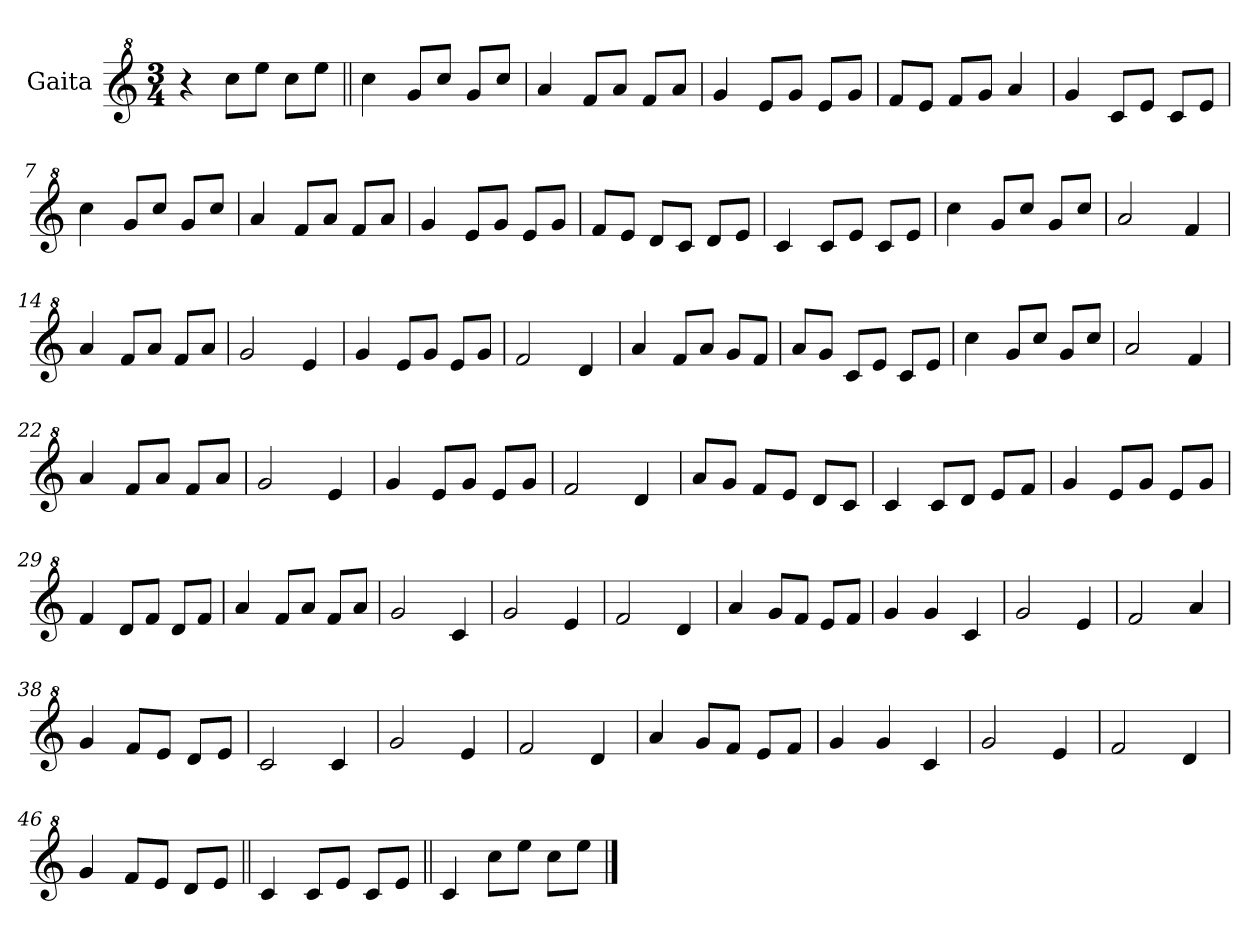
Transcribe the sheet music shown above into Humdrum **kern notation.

**kern
*part1
*staff1
*I"Gaita
*clefG^2
*k[]
*M3/4
*MM200
=1
4r
8ccc\L
8eee\J
8ccc\L
8eee\J
=2||
4ccc\
8gg/L
8ccc/J
8gg/L
8ccc/J
=3
4aa/
8ff/L
8aa/J
8ff/L
8aa/J
=4
4gg/
8ee/L
8gg/J
8ee/L
8gg/J
=5
8ff/L
8ee/J
8ff/L
8gg/J
4aa/
=6
4gg/
8cc/L
8ee/J
8cc/L
8ee/J
=7
4ccc\
8gg/L
8ccc/J
8gg/L
8ccc/J
=8
4aa/
8ff/L
8aa/J
8ff/L
8aa/J
=9
4gg/
8ee/L
8gg/J
8ee/L
8gg/J
!!LO:LB:g=z
=10
8ff/L
8ee/J
8dd/L
8cc/J
8dd/L
8ee/J
=11
4cc/
8cc/L
8ee/J
8cc/L
8ee/J
=12
4ccc\
8gg/L
8ccc/J
8gg/L
8ccc/J
=13
2aa/
4ff/
=14
4aa/
8ff/L
8aa/J
8ff/L
8aa/J
=15
2gg/
4ee/
=16
4gg/
8ee/L
8gg/J
8ee/L
8gg/J
=17
2ff/
4dd/
=18
4aa/
8ff/L
8aa/J
8gg/L
8ff/J
=19
8aa/L
8gg/J
8cc/L
8ee/J
8cc/L
8ee/J
!!LO:LB:g=z
=20
4ccc\
8gg/L
8ccc/J
8gg/L
8ccc/J
=21
2aa/
4ff/
=22
4aa/
8ff/L
8aa/J
8ff/L
8aa/J
=23
2gg/
4ee/
=24
4gg/
8ee/L
8gg/J
8ee/L
8gg/J
=25
2ff/
4dd/
=26
8aa/L
8gg/J
8ff/L
8ee/J
8dd/L
8cc/J
=27
4cc/
8cc/L
8dd/J
8ee/L
8ff/J
=28
4gg/
8ee/L
8gg/J
8ee/L
8gg/J
=29
4ff/
8dd/L
8ff/J
8dd/L
8ff/J
!!LO:LB:g=z
=30
4aa/
8ff/L
8aa/J
8ff/L
8aa/J
=31
2gg/
4cc/
=32
2gg/
4ee/
=33
2ff/
4dd/
=34
4aa/
8gg/L
8ff/J
8ee/L
8ff/J
=35
4gg/
4gg/
4cc/
=36
2gg/
4ee/
=37
2ff/
4aa/
=38
4gg/
8ff/L
8ee/J
8dd/L
8ee/J
=39
2cc/
4cc/
=40
2gg/
4ee/
=41
2ff/
4dd/
=42
4aa/
8gg/L
8ff/J
8ee/L
8ff/J
!!LO:LB:g=z
=43
4gg/
4gg/
4cc/
=44
2gg/
4ee/
=45
2ff/
4dd/
=46
4gg/
8ff/L
8ee/J
8dd/L
8ee/J
=47||
4cc/
8cc/L
8ee/J
8cc/L
8ee/J
=48||
4cc/
8ccc\L
8eee\J
8ccc\L
8eee\J
==
*-
